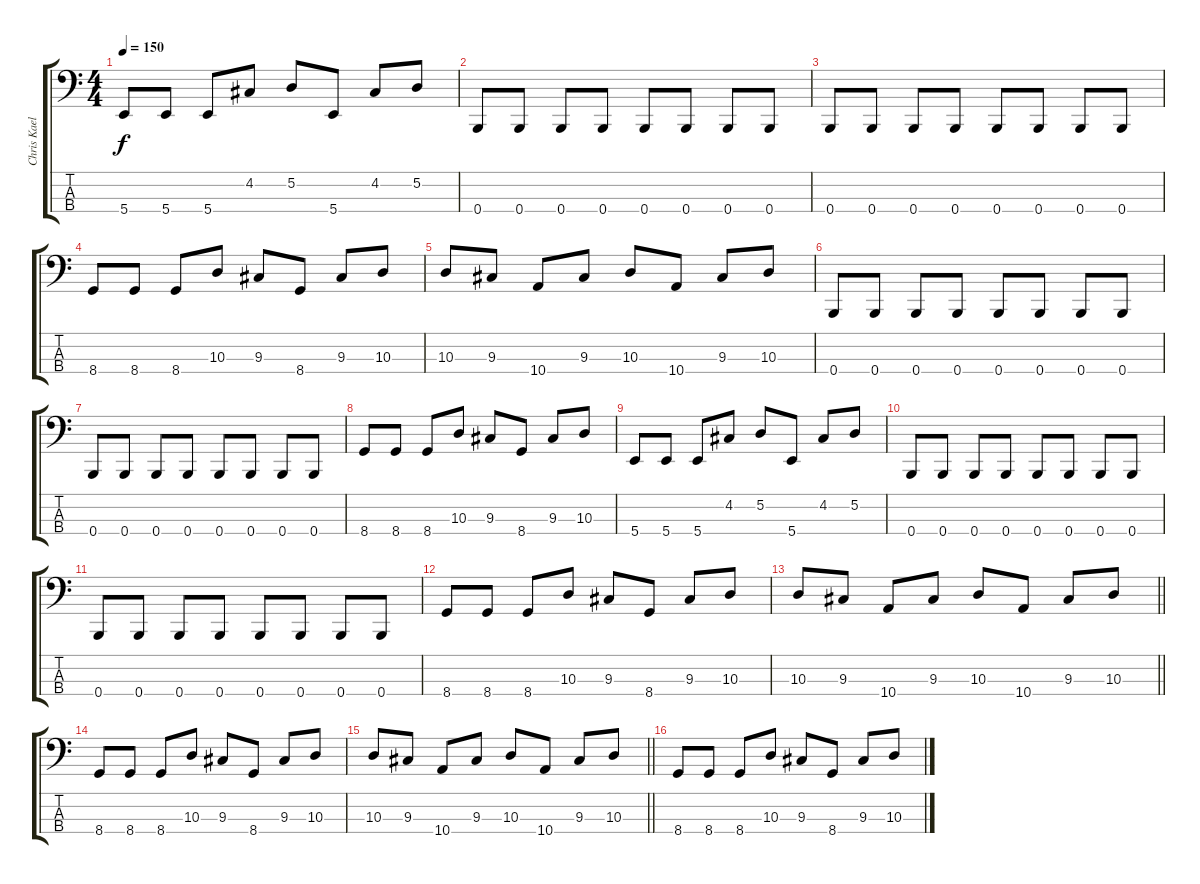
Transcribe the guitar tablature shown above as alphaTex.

\track ("Chris Kael – Bass Guitar" "Chris Kael") {instrument electricbasspick}
\staff {score tabs}
\tuning (D2 A1 E1 B0) {hide}
\ts (4 4)
\tempo 150
\clef f4
\ks c
5.4.8{dy f} 5.4.8 5.4.8 4.2.8 5.2.8 5.4.8 4.2.8 5.2.8 |
0.4.8 0.4.8 0.4.8 0.4.8 0.4.8 0.4.8 0.4.8 0.4.8 |
0.4.8 0.4.8 0.4.8 0.4.8 0.4.8 0.4.8 0.4.8 0.4.8 |
8.4.8 8.4.8 8.4.8 10.3.8 9.3.8 8.4.8 9.3.8 10.3.8 |
10.3.8 9.3.8 10.4.8 9.3.8 10.3.8 10.4.8 9.3.8 10.3.8 |
0.4.8 0.4.8 0.4.8 0.4.8 0.4.8 0.4.8 0.4.8 0.4.8 |
0.4.8 0.4.8 0.4.8 0.4.8 0.4.8 0.4.8 0.4.8 0.4.8 |
8.4.8 8.4.8 8.4.8 10.3.8 9.3.8 8.4.8 9.3.8 10.3.8 |
5.4.8 5.4.8 5.4.8 4.2.8 5.2.8 5.4.8 4.2.8 5.2.8 |
0.4.8 0.4.8 0.4.8 0.4.8 0.4.8 0.4.8 0.4.8 0.4.8 |
0.4.8 0.4.8 0.4.8 0.4.8 0.4.8 0.4.8 0.4.8 0.4.8 |
8.4.8 8.4.8 8.4.8 10.3.8 9.3.8 8.4.8 9.3.8 10.3.8 |
\barLineRight lightlight
10.3.8 9.3.8 10.4.8 9.3.8 10.3.8 10.4.8 9.3.8 10.3.8 |
8.4.8 8.4.8 8.4.8 10.3.8 9.3.8 8.4.8 9.3.8 10.3.8 |
\barLineRight lightlight
10.3.8 9.3.8 10.4.8 9.3.8 10.3.8 10.4.8 9.3.8 10.3.8 |
8.4.8 8.4.8 8.4.8 10.3.8 9.3.8 8.4.8 9.3.8 10.3.8
